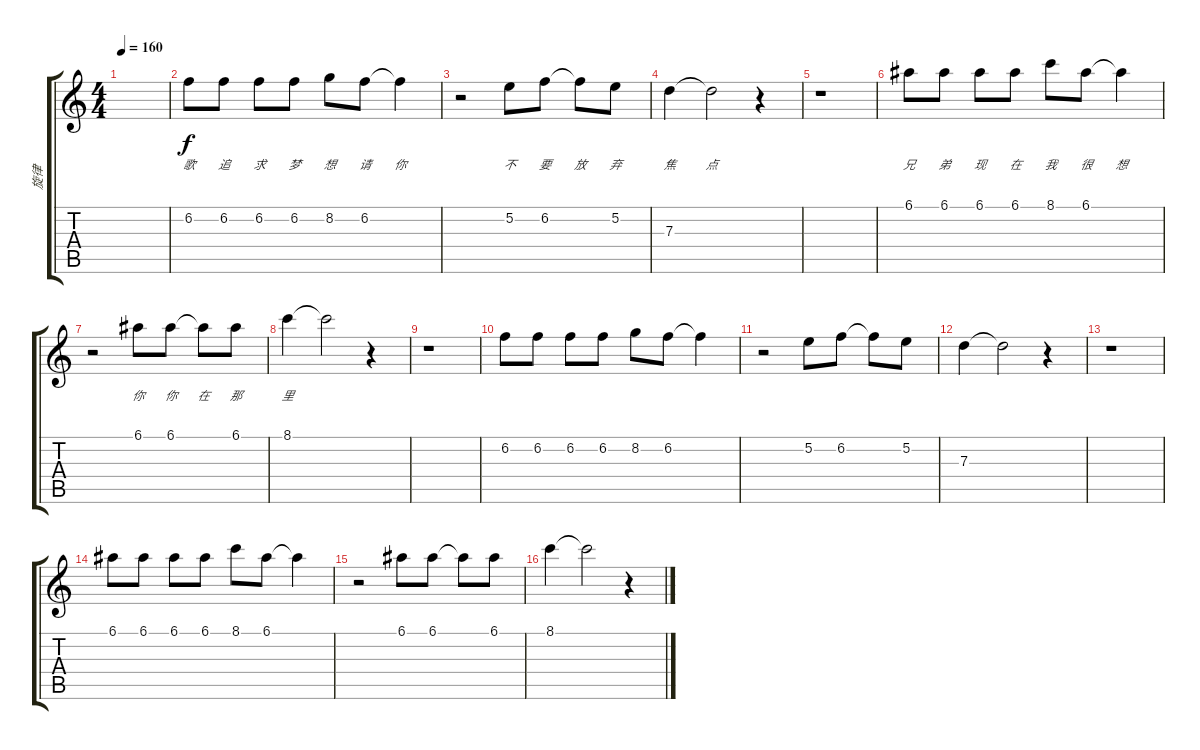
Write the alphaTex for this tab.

\track ("旋律" "旋律") {instrument acousticguitarsteel}
\staff {score tabs}
\tuning (E4 B3 G3 D3 A2 E2) {hide}
\ts (4 4)
\tempo 160
\clef g2
\ks c
|
6.2.8{lyrics (0 "歌") lyrics (1 "") lyrics (2 "") lyrics (3 "") lyrics (4 "")} 6.2.8{lyrics (0 "追") lyrics (1 "") lyrics (2 "") lyrics (3 "") lyrics (4 "")} 6.2.8{lyrics (0 "求") lyrics (1 "") lyrics (2 "") lyrics (3 "") lyrics (4 "")} 6.2.8{lyrics (0 "梦") lyrics (1 "") lyrics (2 "") lyrics (3 "") lyrics (4 "")} 8.2.8{lyrics (0 "想") lyrics (1 "") lyrics (2 "") lyrics (3 "") lyrics (4 "")} 6.2.8{lyrics (0 "请") lyrics (1 "") lyrics (2 "") lyrics (3 "") lyrics (4 "")} 6.2{t}.4{lyrics (0 "你") lyrics (1 "") lyrics (2 "") lyrics (3 "") lyrics (4 "")} |
r.2 5.2.8{lyrics (0 "不") lyrics (1 "") lyrics (2 "") lyrics (3 "") lyrics (4 "")} 6.2.8{lyrics (0 "要") lyrics (1 "") lyrics (2 "") lyrics (3 "") lyrics (4 "")} 6.2{t}.8{lyrics (0 "放") lyrics (1 "") lyrics (2 "") lyrics (3 "") lyrics (4 "")} 5.2.8{lyrics (0 "弃") lyrics (1 "") lyrics (2 "") lyrics (3 "") lyrics (4 "")} |
7.3.4{lyrics (0 "焦") lyrics (1 "") lyrics (2 "") lyrics (3 "") lyrics (4 "")} 7.3{t}.2{lyrics (0 "点") lyrics (1 "") lyrics (2 "") lyrics (3 "") lyrics (4 "")} r.4 |
r.1 |
6.1.8{lyrics (0 "兄") lyrics (1 "") lyrics (2 "") lyrics (3 "") lyrics (4 "")} 6.1.8{lyrics (0 "弟") lyrics (1 "") lyrics (2 "") lyrics (3 "") lyrics (4 "")} 6.1.8{lyrics (0 "现") lyrics (1 "") lyrics (2 "") lyrics (3 "") lyrics (4 "")} 6.1.8{lyrics (0 "在") lyrics (1 "") lyrics (2 "") lyrics (3 "") lyrics (4 "")} 8.1.8{lyrics (0 "我") lyrics (1 "") lyrics (2 "") lyrics (3 "") lyrics (4 "")} 6.1.8{lyrics (0 "很") lyrics (1 "") lyrics (2 "") lyrics (3 "") lyrics (4 "")} 6.1{t}.4{lyrics (0 "想") lyrics (1 "") lyrics (2 "") lyrics (3 "") lyrics (4 "")} |
r.2 6.1.8{lyrics (0 "你") lyrics (1 "") lyrics (2 "") lyrics (3 "") lyrics (4 "")} 6.1.8{lyrics (0 "你") lyrics (1 "") lyrics (2 "") lyrics (3 "") lyrics (4 "")} 6.1{t}.8{lyrics (0 "在") lyrics (1 "") lyrics (2 "") lyrics (3 "") lyrics (4 "")} 6.1.8{lyrics (0 "那") lyrics (1 "") lyrics (2 "") lyrics (3 "") lyrics (4 "")} |
8.1.4{lyrics (0 "里") lyrics (1 "") lyrics (2 "") lyrics (3 "") lyrics (4 "")} 8.1{t}.2 r.4 |
r.1 |
6.2.8 6.2.8 6.2.8 6.2.8 8.2.8 6.2.8 6.2{t}.4 |
r.2 5.2.8 6.2.8 6.2{t}.8 5.2.8 |
7.3.4 7.3{t}.2 r.4 |
r.1 |
6.1.8 6.1.8 6.1.8 6.1.8 8.1.8 6.1.8 6.1{t}.4 |
r.2 6.1.8 6.1.8 6.1{t}.8 6.1.8 |
8.1.4 8.1{t}.2 r.4
